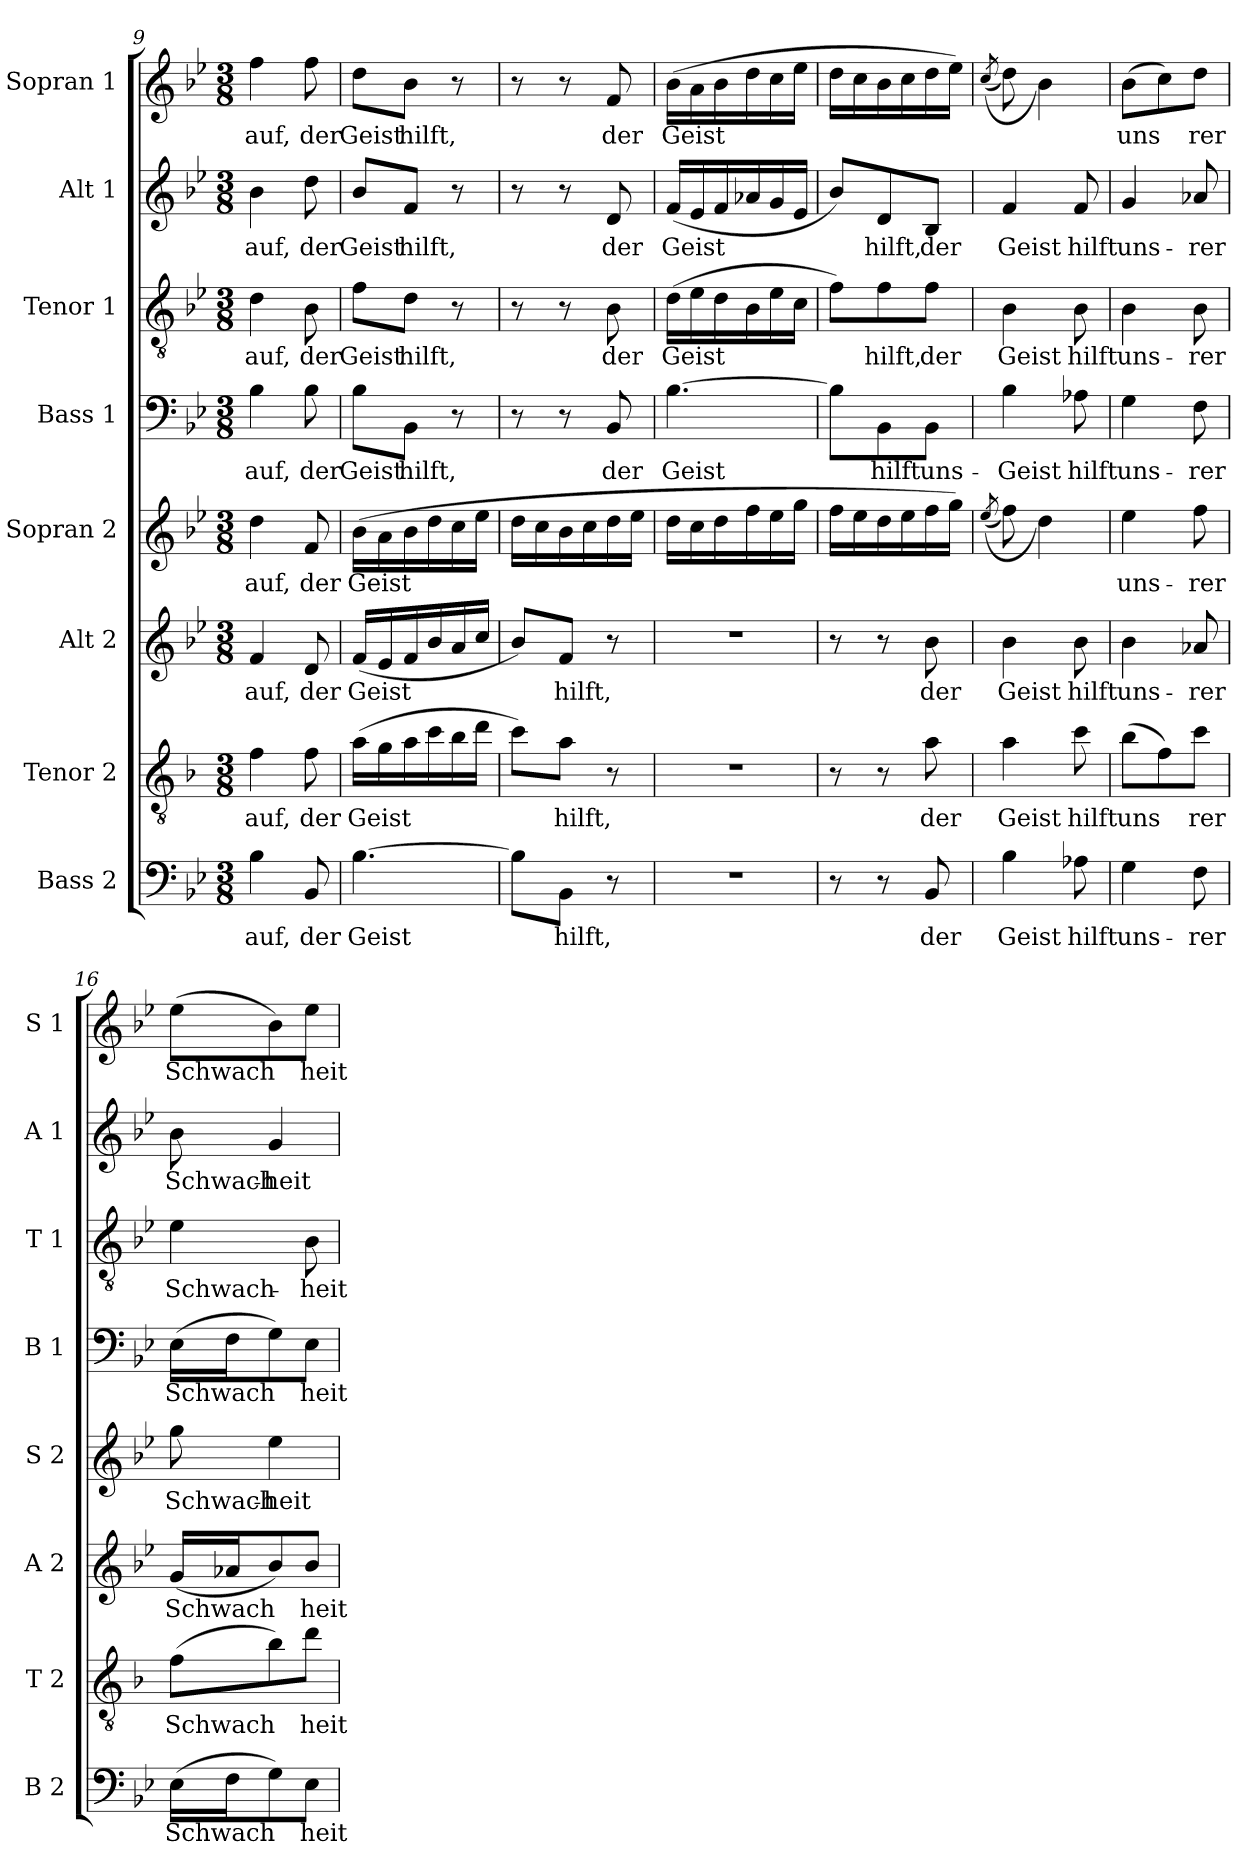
**kern	**text	**kern	**text	**kern	**text	**kern	**text	**kern	**text	**kern	**text	**kern	**text	**kern	**text
*part8	*part8	*part7	*part7	*part6	*part6	*part5	*part5	*part4	*part4	*part3	*part3	*part2	*part2	*part1	*part1
*staff8	*staff8	*staff7	*staff7	*staff6	*staff6	*staff5	*staff5	*staff4	*staff4	*staff3	*staff3	*staff2	*staff2	*staff1	*staff1
*I"Bass 2	*	*I"Tenor 2	*	*I"Alt 2	*	*I"Sopran 2	*	*I"Bass 1	*	*I"Tenor 1	*	*I"Alt 1	*	*I"Sopran 1	*
*I'B 2	*	*I'T 2	*	*I'A 2	*	*I'S 2	*	*I'B 1	*	*I'T 1	*	*I'A 1	*	*I'S 1	*
*clefF4	*	*clefGv2	*	*clefG2	*	*clefG2	*	*clefF4	*	*clefGv2	*	*clefG2	*	*clefG2	*
*	*	*ITrd4c7	*	*	*	*	*	*	*	*	*	*	*	*	*
*k[b-e-]	*	*k[b-e-]	*	*k[b-e-]	*	*k[b-e-]	*	*k[b-e-]	*	*k[b-e-]	*	*k[b-e-]	*	*k[b-e-]	*
*M3/8	*	*M3/8	*	*M3/8	*	*M3/8	*	*M3/8	*	*M3/8	*	*M3/8	*	*M3/8	*
=9	=9	=9	=9	=9	=9	=9	=9	=9	=9	=9	=9	=9	=9	=9	=9
!	!LO:LY:b	!	!LO:LY:b	!	!LO:LY:b	!	!LO:LY:b	!	!LO:LY:b	!	!LO:LY:b	!	!LO:LY:b	!	!LO:LY:b
4B-\	auf,	4B-\	auf,	4f/	auf,	4dd\	auf,	4B-\	auf,	4d\	auf,	4b-\	auf,	4ff\	auf,
!	!LO:LY:b	!	!LO:LY:b	!	!LO:LY:b	!	!LO:LY:b	!	!LO:LY:b	!	!LO:LY:b	!	!LO:LY:b	!	!LO:LY:b
8BB-/	der	8B-\	der	8d/	der	8f/	der	8B-\	der	8B-\	der	8dd\	der	8ff\	der
=10	=10	=10	=10	=10	=10	=10	=10	=10	=10	=10	=10	=10	=10	=10	=10
!	!LO:LY:b	!	!LO:LY:b	!	!LO:LY:b	!	!LO:LY:b	!	!LO:LY:b	!	!LO:LY:b	!	!LO:LY:b	!	!LO:LY:b
[4.B-\	Geist	(16d\LL	Geist	(16f/LL	Geist	(16b-\LL	Geist	8B-\L	Geist	8f\L	Geist	8b-/L	Geist	8dd\L	Geist
.	.	16c\	.	16e-/	.	16a\	.	.	.	.	.	.	.	.	.
!	!	!	!	!	!	!	!	!	!LO:LY:b	!	!LO:LY:b	!	!LO:LY:b	!	!LO:LY:b
.	.	16d\	.	16f/	.	16b-\	.	8BB-\J	hilft,	8d\J	hilft,	8f/J	hilft,	8b-\J	hilft,
.	.	16f\	.	16b-/	.	16dd\	.	.	.	.	.	.	.	.	.
.	.	16e-\	.	16a/	.	16cc\	.	8r	.	8r	.	8r	.	8r	.
.	.	16g\JJ	.	16cc/JJ	.	16ee-\JJ	.	.	.	.	.	.	.	.	.
=11	=11	=11	=11	=11	=11	=11	=11	=11	=11	=11	=11	=11	=11	=11	=11
8B-\L]	.	8f\L)	.	8b-/L)	.	16dd\LL	.	8r	.	8r	.	8r	.	8r	.
.	.	.	.	.	.	16cc\	.	.	.	.	.	.	.	.	.
!	!LO:LY:b	!	!LO:LY:b	!	!LO:LY:b	!	!	!	!	!	!	!	!	!	!
8BB-\J	hilft,	8d\J	hilft,	8f/J	hilft,	16b-\	.	8r	.	8r	.	8r	.	8r	.
.	.	.	.	.	.	16cc\	.	.	.	.	.	.	.	.	.
!	!	!	!	!	!	!	!	!	!LO:LY:b	!	!LO:LY:b	!	!LO:LY:b	!	!LO:LY:b
8r	.	8r	.	8r	.	16dd\	.	8BB-/	der	8B-\	der	8d/	der	8f/	der
.	.	.	.	.	.	16ee-\JJ	.	.	.	.	.	.	.	.	.
=12	=12	=12	=12	=12	=12	=12	=12	=12	=12	=12	=12	=12	=12	=12	=12
!	!	!	!	!	!	!	!	!	!LO:LY:b	!	!LO:LY:b	!	!LO:LY:b	!	!LO:LY:b
4.r	.	4.r	.	4.r	.	16dd\LL	.	[4.B-\	Geist	(16d\LL	Geist	(16f/LL	Geist	(16b-\LL	Geist
.	.	.	.	.	.	16cc\	.	.	.	16e-\	.	16e-/	.	16a\	.
.	.	.	.	.	.	16dd\	.	.	.	16d\	.	16f/	.	16b-\	.
.	.	.	.	.	.	16ff\	.	.	.	16B-\	.	16a-X/	.	16dd\	.
.	.	.	.	.	.	16ee-\	.	.	.	16e-\	.	16g/	.	16cc\	.
.	.	.	.	.	.	16gg\JJ	.	.	.	16c\JJ	.	16e-/JJ	.	16ee-\JJ	.
=13	=13	=13	=13	=13	=13	=13	=13	=13	=13	=13	=13	=13	=13	=13	=13
8r	.	8r	.	8r	.	16ff\LL	.	8B-\L]	.	8f\L)	.	8b-/L)	.	16dd\LL	.
.	.	.	.	.	.	16ee-\	.	.	.	.	.	.	.	16cc\	.
!	!	!	!	!	!	!	!	!	!LO:LY:b	!	!LO:LY:b	!	!LO:LY:b	!	!
8r	.	8r	.	8r	.	16dd\	.	8BB-\	hilft	8f\	hilft,	8d/	hilft,	16b-\	.
.	.	.	.	.	.	16ee-\	.	.	.	.	.	.	.	16cc\	.
!	!LO:LY:b	!	!LO:LY:b	!	!LO:LY:b	!	!	!	!LO:LY:b	!	!LO:LY:b	!	!LO:LY:b	!	!
8BB-/	der	8d\	der	8b-\	der	16ff\	.	8BB-\J	uns-	8f\J	der	8B-/J	der	16dd\	.
.	.	.	.	.	.	16gg\JJ)	.	.	.	.	.	.	.	16ee-\JJ)	.
!!LO:PB:g=z
=14	=14	=14	=14	=14	=14	=14	=14	=14	=14	=14	=14	=14	=14	=14	=14
.	.	.	.	.	.	((8qee-/	.	.	.	.	.	.	.	((8qcc/	.
!	!LO:LY:b	!	!LO:LY:b	!	!LO:LY:b	!	!LO:LY:b	!	!LO:LY:b	!	!LO:LY:b	!	!LO:LY:b	!	!LO:LY:b
4B-\	Geist	4d\	Geist	4b-\	Geist	8ff\)	_	4B-\	Geist	4B-\	Geist	4f/	Geist	8dd\)	_
.	.	.	.	.	.	4dd\)	.	.	.	.	.	.	.	4b-\)	.
!	!LO:LY:b	!	!LO:LY:b	!	!LO:LY:b	!	!	!	!LO:LY:b	!	!LO:LY:b	!	!LO:LY:b	!	!
8A-X\	hilft	8f\	hilft	8b-\	hilft	.	.	8A-X\	hilft	8B-\	hilft	8f/	hilft	.	.
=15	=15	=15	=15	=15	=15	=15	=15	=15	=15	=15	=15	=15	=15	=15	=15
!	!LO:LY:b	!	!LO:LY:b	!	!LO:LY:b	!	!LO:LY:b	!	!LO:LY:b	!	!LO:LY:b	!	!LO:LY:b	!	!LO:LY:b
4G\	uns-	(8e-\L	uns	4b-\	uns-	4ee-\	uns-	4G\	uns-	4B-\	uns-	4g/	uns-	(8b-\L	uns
.	.	8B-\)	.	.	.	.	.	.	.	.	.	.	.	8cc\)	.
!	!LO:LY:b	!	!LO:LY:b	!	!LO:LY:b	!	!LO:LY:b	!	!LO:LY:b	!	!LO:LY:b	!	!LO:LY:b	!	!LO:LY:b
8F\	rer	8f\J	rer	8a-X/	rer	8ff\	rer	8F\	rer	8B-\	rer	8a-X/	rer	8dd\J	rer
=16	=16	=16	=16	=16	=16	=16	=16	=16	=16	=16	=16	=16	=16	=16	=16
!	!LO:LY:b	!	!LO:LY:b	!	!LO:LY:b	!	!LO:LY:b	!	!LO:LY:b	!	!LO:LY:b	!	!LO:LY:b	!	!LO:LY:b
(16E-\LL	Schwach	(8B-\L	Schwach	(16g/LL	Schwach	8gg\	Schwach-	(16E-\LL	Schwach	4e-\	Schwach-	8b-\	Schwach-	(8ee-\L	Schwach
16F\J	.	.	.	16a-X/J	.	.	.	16F\J	.	.	.	.	.	.	.
!	!	!	!	!	!	!	!LO:LY:b	!	!	!	!	!	!LO:LY:b	!	!
8G\)	.	8e-\)	.	8b-/)	.	4ee-\	heit	8G\)	.	.	.	4g/	heit	8b-\)	.
!	!LO:LY:b	!	!LO:LY:b	!	!LO:LY:b	!	!	!	!LO:LY:b	!	!LO:LY:b	!	!	!	!LO:LY:b
8E-\J	heit	8g\J	heit	8b-/J	heit	.	.	8E-\J	heit	8B-\	heit	.	.	8ee-\J	heit
=	=	=	=	=	=	=	=	=	=	=	=	=	=	=	=
*-	*-	*-	*-	*-	*-	*-	*-	*-	*-	*-	*-	*-	*-	*-	*-
